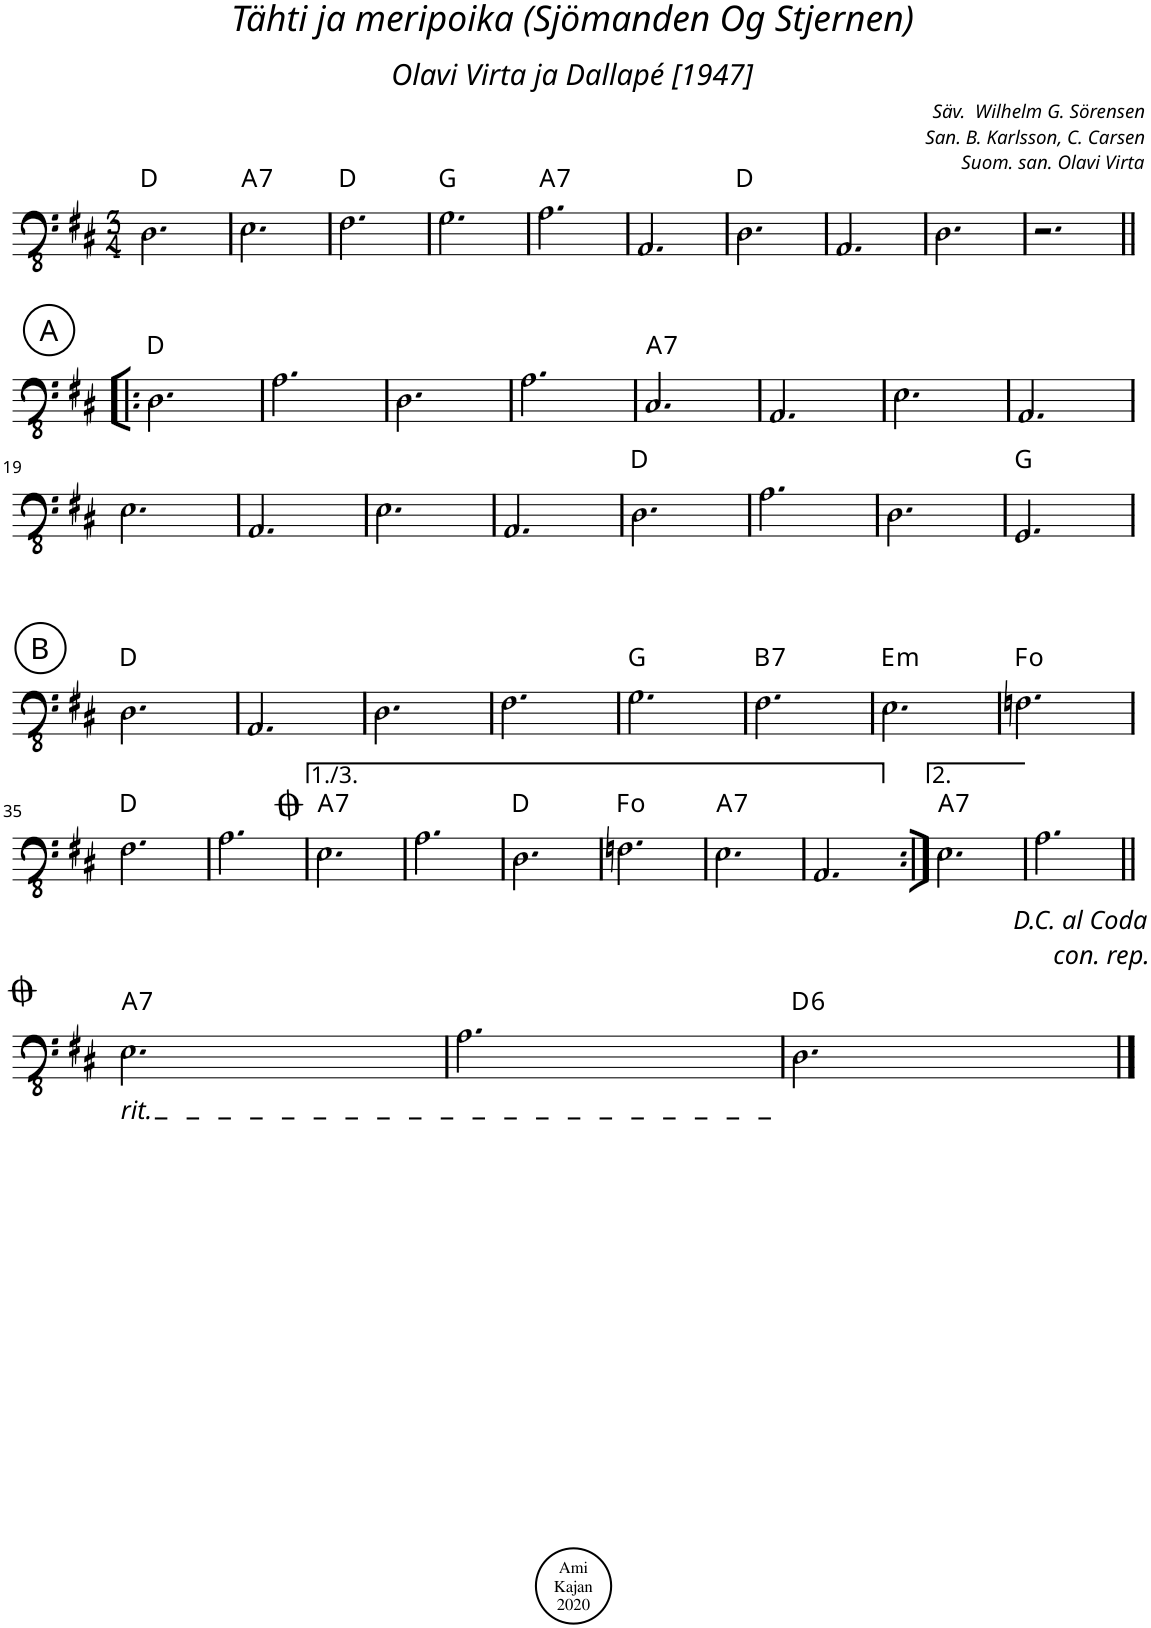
**kern	**harte
*part1	*part1
*staff1	*
*I"Bass Guitar	*
*I'B. Guit.	*
*clefFv4	*
*k[f#c#]	*
*M3/4	*
=1	=1
2.DD\	D:maj
=2	=2
!	!LO:H:kt=7
2.EE\	A:7
=3	=3
2.FF#\	D:maj
=4	=4
2.GG\	G:maj
=5	=5
!	!LO:H:kt=7
2.AA\	A:7
=6	=6
2.AAA/	.
=7	=7
2.DD\	D:maj
=8	=8
2.AAA/	.
=9	=9
2.DD\	.
=10	=10
2.r	.
!!LO:LB:g=z
!!LO:REH:place=s1:a:cj:enc=circle:fs=14:t=A
=11!|:	=11!|:
2.DD\	D:maj
=12	=12
2.AA\	.
=13	=13
2.DD\	.
=14	=14
2.AA\	.
=15	=15
!	!LO:H:kt=7
2.CC#/	A:7
=16	=16
2.AAA/	.
=17	=17
2.EE\	.
=18	=18
2.AAA/	.
!!LO:LB:g=z
=19	=19
2.EE\	.
=20	=20
2.AAA/	.
=21	=21
2.EE\	.
=22	=22
2.AAA/	.
=23	=23
2.DD\	D:maj
=24	=24
2.AA\	.
=25	=25
2.DD\	.
=26	=26
2.GGG/	G:maj
!!LO:LB:g=z
!!LO:REH:place=s1:a:cj:enc=circle:fs=14:t=B
=27	=27
2.DD\	D:maj
=28	=28
2.AAA/	.
=29	=29
2.DD\	.
=30	=30
2.FF#\	.
=31	=31
2.GG\	G:maj
=32	=32
!	!LO:H:kt=7
2.FF#\	B:7
=33	=33
!	!LO:H:kt=m
2.EE\	E:min
=34	=34
2.FFn\	F:dim
!!LO:LB:g=z
=35	=35
2.FF#\	D:maj
=36	=36
2.AA\	.
=37	=37
!	!LO:H:kt=7
2.EE\	A:7
=38	=38
2.AA\	.
=39	=39
2.DD\	D:maj
=40	=40
2.FFn\	F:dim
=41	=41
!	!LO:H:kt=7
2.EE\	A:7
=42	=42
2.AAA/	.
=43:|!	=43:|!
!	!LO:H:kt=7
2.EE\	A:7
=44	=44
2.AA\	.
!LO:TX:b:t=D.C. al Coda\ncon. rep.	!
!!LO:LB:g=z
=45||	=45||
!LO:TX:b:i:t=rit.	!LO:H:kt=7
2.EE\	A:7
=46	=46
2.AA\	.
=47	=47
!	!LO:H:kt=6
2.DD\	D:maj6
==	==
*-	*-
